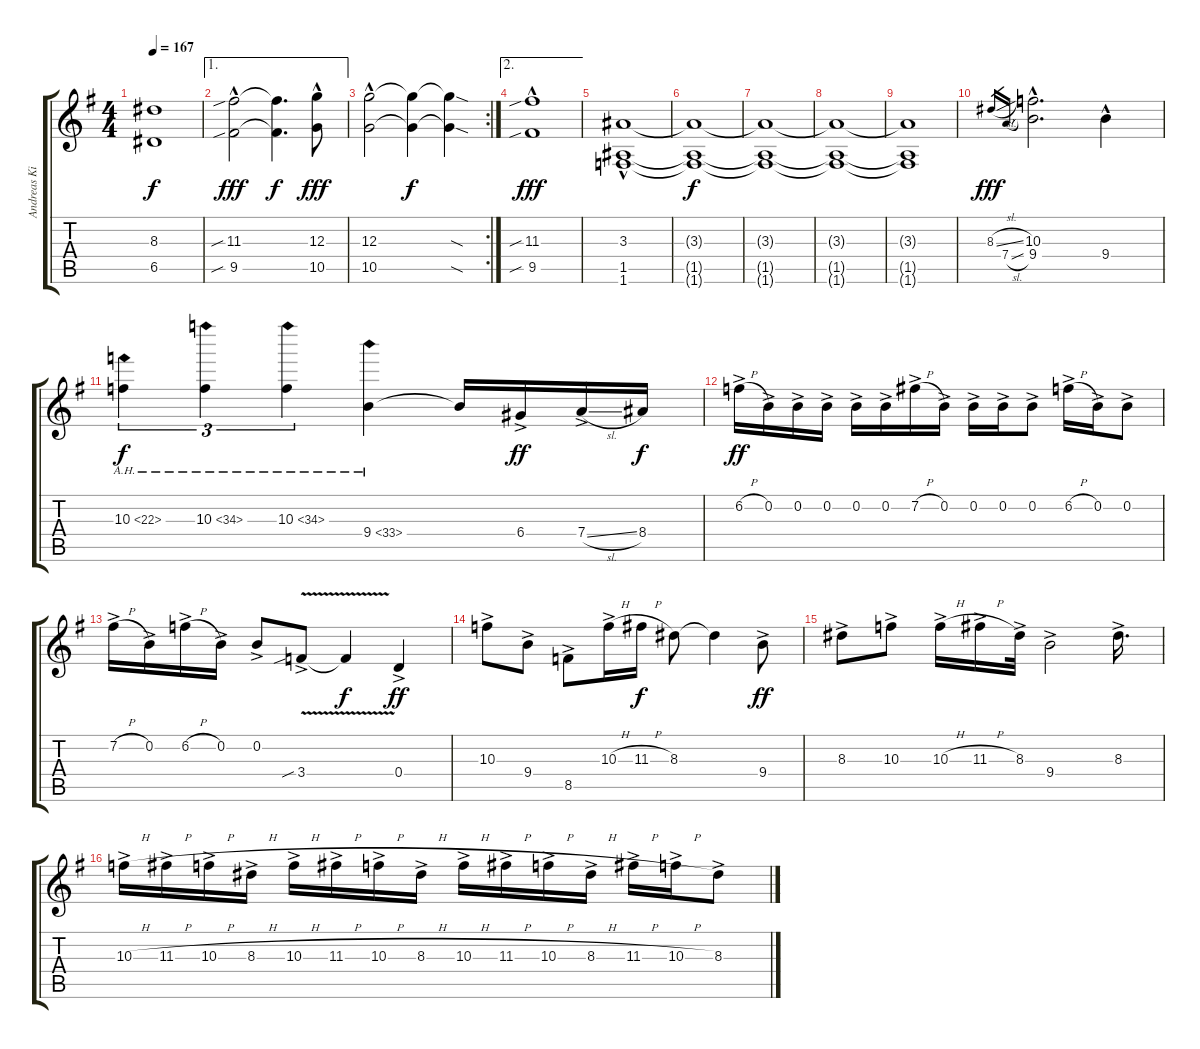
\track ("Andreas Kisser" "Andreas Ki") {instrument overdrivenguitar}
\staff {score tabs}
\tuning (E4 B3 G3 D3 A2 E2) {hide}
\ts (4 4)
\tempo 167
\clef g2
\ks g
(8.3{t} 6.5{t}).1{dy f} |
\ae 1
(11.3{sib hac} 9.5{sib hac}).2{dy fff} (11.3{t} 9.5{t}).4{d dy f} (12.3{hac} 10.5{hac}).8{dy fff} |
\rc 2
(12.3{hac} 10.5{hac}).2 (12.3{t} 10.5{t}).4{dy f} (12.3{sod t} 10.5{sod t}).4 |
\ae 2
(11.3{sib hac} 9.5{sib hac}).1{dy fff} |
(3.3{hac} 1.5{hac} 1.6).1 |
(3.3{t} 1.5{t} 1.6{t}).1{dy f} |
(3.3{t} 1.5{t} 1.6{t}).1 |
(3.3{t} 1.5{t} 1.6{t}).1 |
(3.3{t} 1.5{t} 1.6{t}).1 |
8.3{sl}.16{gr dy fff} 7.4{sl}.16{gr} (10.3{hac} 9.4{hac}).2{d} 9.4{hac}.4 |
10.3{ah 12}.4{tu (3 2) dy f instrument distortionguitar} 10.3{ah 24}.4{tu (3 2)} 10.3{ah 24}.4{tu (3 2)} 9.4{ah 24}.4 9.4{t}.16 6.4{ac}.16{dy ff instrument overdrivenguitar} 7.4{sl ac}.16 8.4.16{dy f} |
6.2{h ac}.16{dy ff} 0.2{ac}.16 0.2{ac}.16 0.2{ac}.16 0.2{ac}.16 0.2{ac}.16 7.2{h ac}.16 0.2{ac}.16 0.2{ac}.16 0.2{ac}.16 0.2{ac}.8 6.2{h ac}.16 0.2{ac}.16 0.2{ac}.8 |
7.2{h ac}.16 0.2{ac}.16 6.2{h ac}.16 0.2{ac}.16 0.2{ac}.8 3.4{v sib ac}.8 3.4{t}.4{dy f} 0.4{ac}.4{dy ff} |
10.3{ac}.8 9.4{ac}.8 8.5{ac}.8 10.3{h ac}.16 11.3{h}.16{dy f} 8.3.8 8.3{t}.4 9.4{ac}.8{dy ff} |
8.3{ac}.8 10.3{ac}.8 10.3{h ac}.16 11.3{h ac}.16 8.3{ac}.32 9.4{ac}.2 8.3{ac}.16{d} |
10.3{h ac}.16 11.3{h ac}.16 10.3{h ac}.16 8.3{h ac}.16 10.3{h ac}.16 11.3{h ac}.16 10.3{h ac}.16 8.3{h ac}.16 10.3{h ac}.16 11.3{h ac}.16 10.3{h ac}.16 8.3{h ac}.16 11.3{h ac}.16 10.3{h ac}.16 8.3{ac}.8
